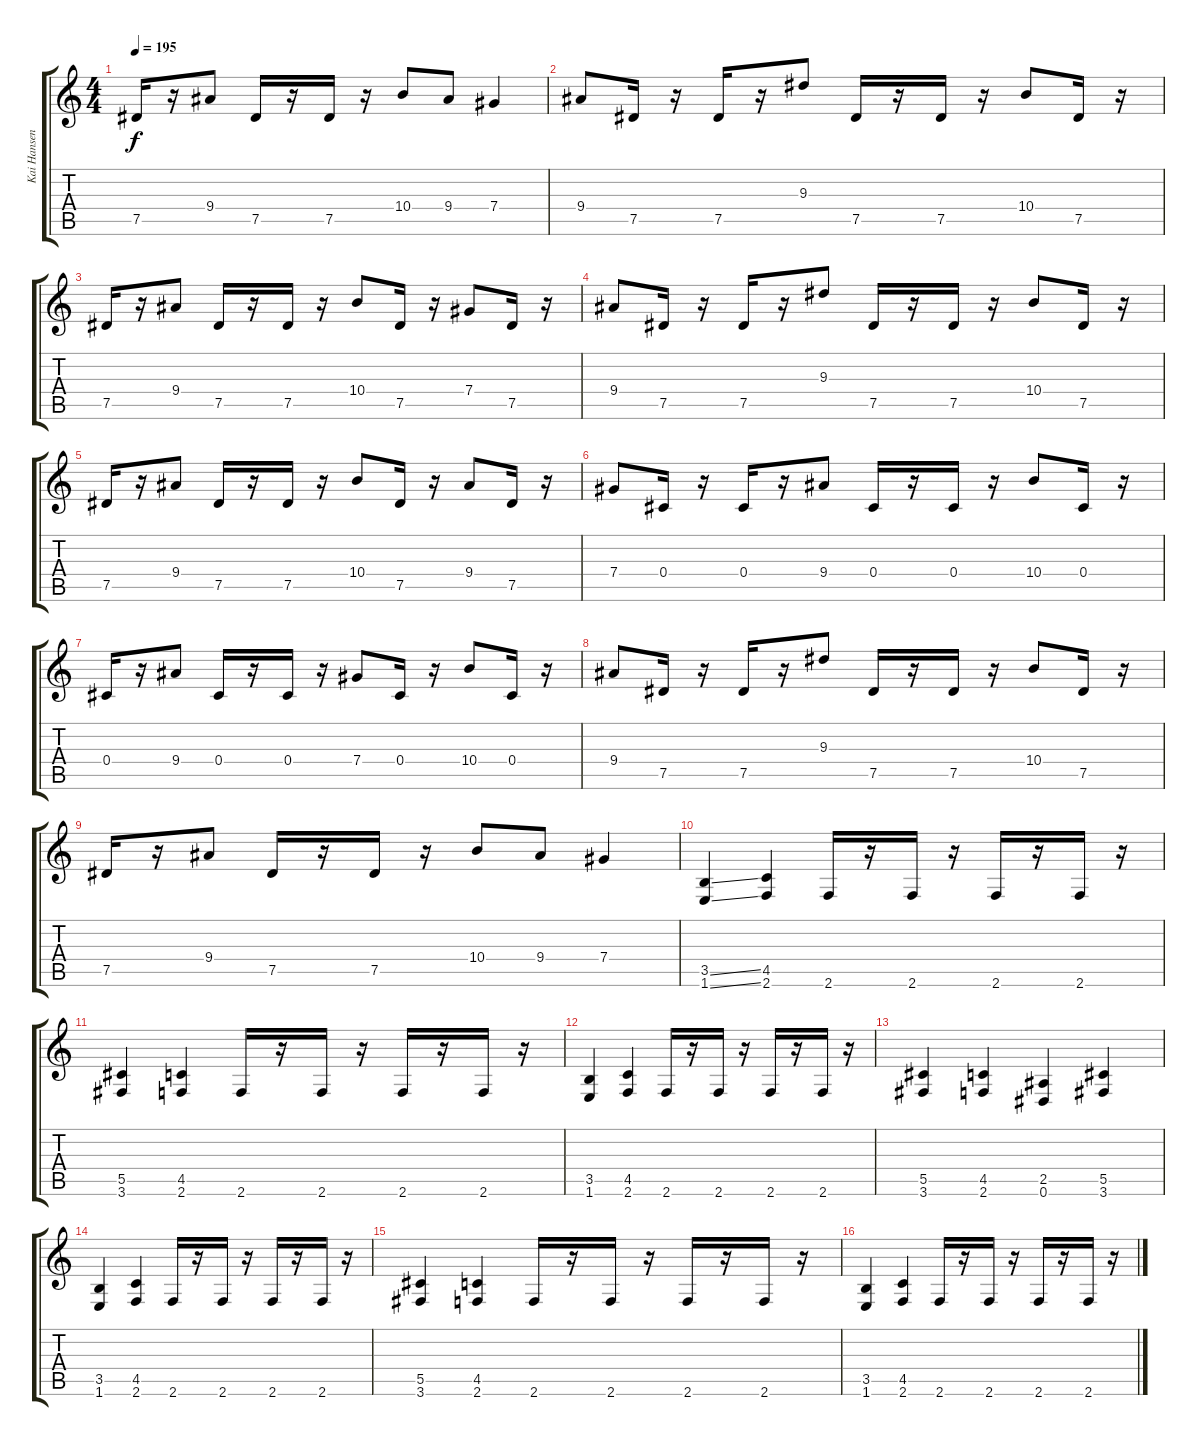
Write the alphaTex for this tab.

\track ("Kai Hansen" "Kai Hansen") {instrument distortionguitar}
\staff {score tabs}
\tuning (Eb4 Bb3 Gb3 Db3 Ab2 Eb2) {hide}
\ts (4 4)
\tempo 195
\clef g2
\ks c
7.5.16{dy f} r.16 9.4.8 7.5.16 r.16 7.5.16 r.16 10.4.8 9.4.8 7.4.4 |
9.4.8 7.5.16 r.16 7.5.16 r.16 9.3.8 7.5.16 r.16 7.5.16 r.16 10.4.8 7.5.16 r.16 |
7.5.16 r.16 9.4.8 7.5.16 r.16 7.5.16 r.16 10.4.8 7.5.16 r.16 7.4.8 7.5.16 r.16 |
9.4.8 7.5.16 r.16 7.5.16 r.16 9.3.8 7.5.16 r.16 7.5.16 r.16 10.4.8 7.5.16 r.16 |
7.5.16 r.16 9.4.8 7.5.16 r.16 7.5.16 r.16 10.4.8 7.5.16 r.16 9.4.8 7.5.16 r.16 |
7.4.8 0.4.16 r.16 0.4.16 r.16 9.4.8 0.4.16 r.16 0.4.16 r.16 10.4.8 0.4.16 r.16 |
0.4.16 r.16 9.4.8 0.4.16 r.16 0.4.16 r.16 7.4.8 0.4.16 r.16 10.4.8 0.4.16 r.16 |
9.4.8 7.5.16 r.16 7.5.16 r.16 9.3.8 7.5.16 r.16 7.5.16 r.16 10.4.8 7.5.16 r.16 |
7.5.16 r.16 9.4.8 7.5.16 r.16 7.5.16 r.16 10.4.8 9.4.8 7.4.4 |
(3.5{ss} 1.6{ss}).4 (4.5 2.6).4 2.6.16 r.16 2.6.16 r.16 2.6.16 r.16 2.6.16 r.16 |
(5.5 3.6).4 (4.5 2.6).4 2.6.16 r.16 2.6.16 r.16 2.6.16 r.16 2.6.16 r.16 |
(3.5 1.6).4 (4.5 2.6).4 2.6.16 r.16 2.6.16 r.16 2.6.16 r.16 2.6.16 r.16 |
(5.5 3.6).4 (4.5 2.6).4 (2.5 0.6).4 (5.5 3.6).4 |
(3.5 1.6).4 (4.5 2.6).4 2.6.16 r.16 2.6.16 r.16 2.6.16 r.16 2.6.16 r.16 |
(5.5 3.6).4 (4.5 2.6).4 2.6.16 r.16 2.6.16 r.16 2.6.16 r.16 2.6.16 r.16 |
(3.5 1.6).4 (4.5 2.6).4 2.6.16 r.16 2.6.16 r.16 2.6.16 r.16 2.6.16 r.16
